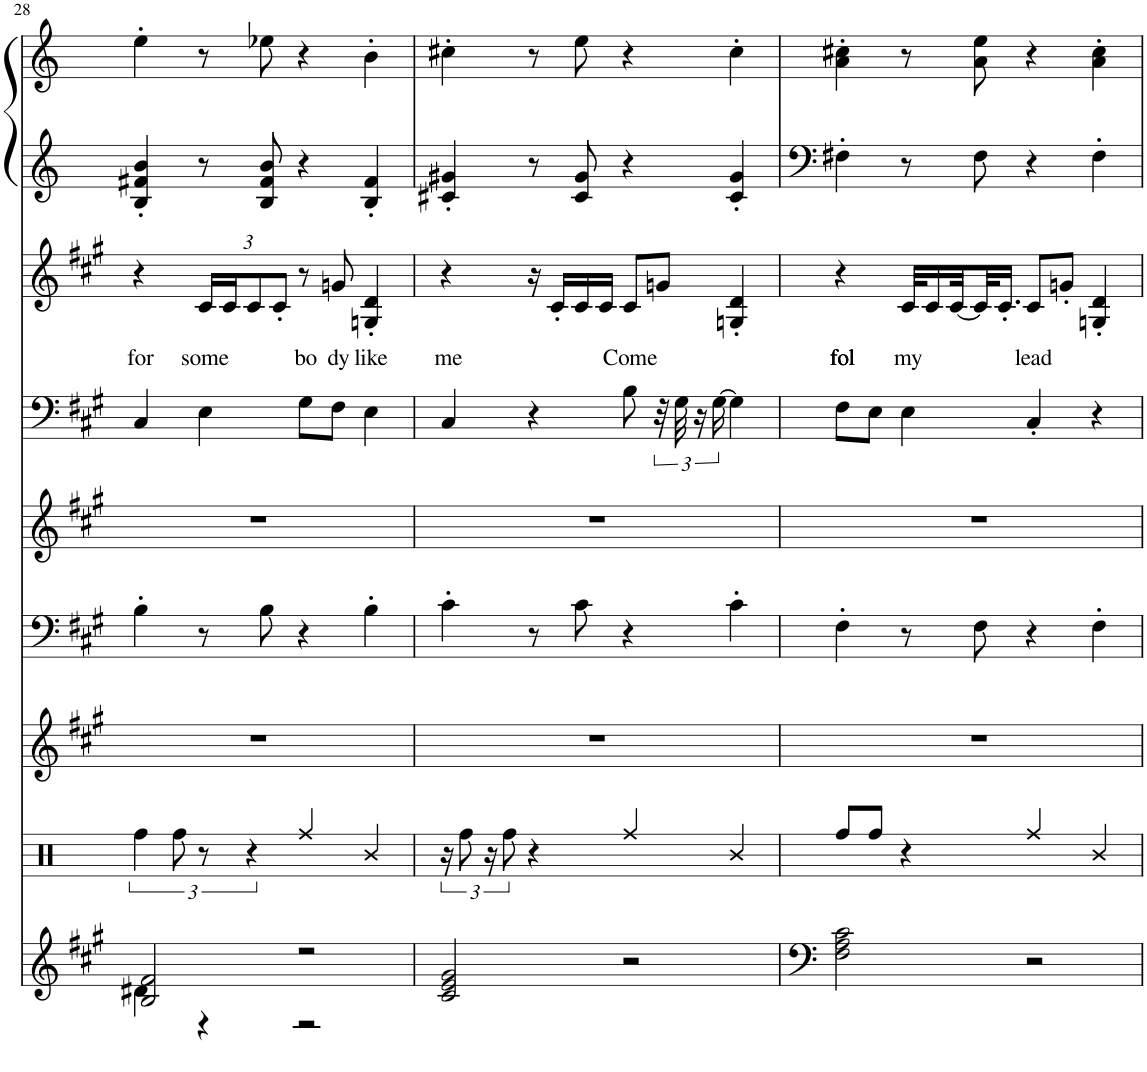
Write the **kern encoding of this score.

**kern	**kern	**kern	**kern	**kern	**kern	**kern	**text	**kern	**kern
*part8	*part7	*part6	*part5	*part4	*part3	*part2	*part2	*part1	*part1
*staff9	*staff8	*staff7	*staff6	*staff5	*staff4	*staff3	*staff3	*staff2	*staff1
*I"Grand Piano	*I"Percussion	*I"Woodblock	*I"Xylophone	*I"Overdrive Gtr	*I"Tenor Sax	*I"Melodic Drum	*	*I"Marimba, untitled	*
*I'Pno	*	*I'Wd Bl	*I'Xyl.	*	*I'T Sax	*	*	*I'Mar	*
!!LO:PB:g=z
*clefG2	*clefX	*clefG2	*clefF4	*clefG2	*clefF4	*clefG2	*	*clefG2	*clefG2
*	*	*	*	*	*Trd8c14	*	*	*	*
*k[f#c#g#]	*k[]	*k[f#c#g#]	*k[f#c#g#]	*k[f#c#g#]	*k[f#c#g#]	*k[f#c#g#]	*	*k[f#c#g#]	*k[f#c#g#]
*M4/4	*M4/4	*M4/4	*M4/4	*M4/4	*M4/4	*M4/4	*	*M4/4	*M4/4
=28	=28	=28	=28	=28	=28	=28	=28	=28	=28
*^	*	*	*	*	*	*	*	*	*
!	!	!	!	!	!	!	!	!LO:LY:b	!	!
2B/ 2f#/	4d#X\	6Rff\	1r	4B'\	1r	4C#/	4r	for	4B/' 4f#X/' 4b/'	4ee'\
.	.	12Rff\	.	.	.	.	.	.	.	.
*	*	*	*	*	*	*	*Xbrackettup	*	*	*
!	!	!	!	!	!	!	!	!LO:LY:b	!	!
.	4r	12r	.	8r	.	4E\	24c#/LL	some	8r	8r
.	.	.	.	.	.	.	24c#/J	.	.	.
.	.	6r	.	.	.	.	12c#/	.	.	.
.	.	.	.	8B\	.	.	.	.	8B/ 8f#/ 8b/	8ee-X\
.	.	.	.	.	.	.	12c#'/J	.	.	.
!	!	!	!	!	!	!	!	!LO:LY:b	!	!
2r	2r	4Rff/	.	4r	.	8G#\L	8r	bo	4r	4r
!	!	!	!	!	!	!	!	!LO:LY:b	!	!
.	.	.	.	.	.	8F#\J	8gn/	dy	.	.
!	!	!	!	!	!	!	!	!LO:LY:b	!	!
.	.	4R/	.	4B'\	.	4E\	4Gn/' 4d/'	like	4B/' 4f#/'	4b'\
*v	*v	*	*	*	*	*	*	*	*	*
=29	=29	=29	=29	=29	=29	=29	=29	=29	=29
!	!	!	!	!	!	!	!LO:LY:b	!	!
2c#/ 2e/ 2g#/	24r	1r	4c#'\	1r	4C#/	4r	me	4c#X/' 4g#X/'	4cc#X'\
.	12Rff\	.	.	.	.	.	.	.	.
.	24r	.	.	.	.	.	.	.	.
.	12Rff\	.	.	.	.	.	.	.	.
.	4r	.	8r	.	4r	16r	.	8r	8r
.	.	.	.	.	.	16c#'/LL	.	.	.
.	.	.	8c#\	.	.	16c#/	.	8c#/ 8g#/	8ee\
.	.	.	.	.	.	16c#/JJ	.	.	.
!	!	!	!	!	!	!	!LO:LY:b	!	!
2r	4Rff/	.	4r	.	8B\	8c#/L	Come	4r	4r
.	.	.	.	.	48r	8gn/J	.	.	.
.	.	.	.	.	48G#\	.	.	.	.
.	.	.	.	.	24r	.	.	.	.
.	.	.	.	.	[24G#\	.	.	.	.
.	4R/	.	4c#'\	.	4G#\]	4Gn/' 4d/'	.	4c#/' 4g#/'	4cc#'\
=30	=30	=30	=30	=30	=30	=30	=30	=30	=30
!	!	!	!	!	!	!	!LO:LY:b	!	!
2F#\ 2A\ 2c#\	8Rff/L	1r	4F#'\	1r	8F#\L	4r	fol	4F#X'\	4a\' 4cc#X\'
.	8Rff/J	.	.	.	8E\J	.	.	.	.
!	!	!	!	!	!	!	!LO:LY:b	!	!
.	4r	.	8r	.	4E\	32c#/KLL	my	8r	8r
.	.	.	.	.	.	16c#/	.	.	.
.	.	.	.	.	.	[32c#/L	.	.	.
.	.	.	8F#\	.	.	32c#/J]	.	8F#\	8a\ 8ee\
.	.	.	.	.	.	16.c#'/JJ	.	.	.
!	!	!	!	!	!	!	!LO:LY:b	!	!
2r	4Rff/	.	4r	.	4C#'/	8c#/L	lead	4r	4r
.	.	.	.	.	.	8gn'/J	.	.	.
.	4R/	.	4F#'\	.	4r	4Gn/' 4d/'	.	4F#'\	4a\' 4cc#\'
=	=	=	=	=	=	=	=	=	=
*-	*-	*-	*-	*-	*-	*-	*-	*-	*-
